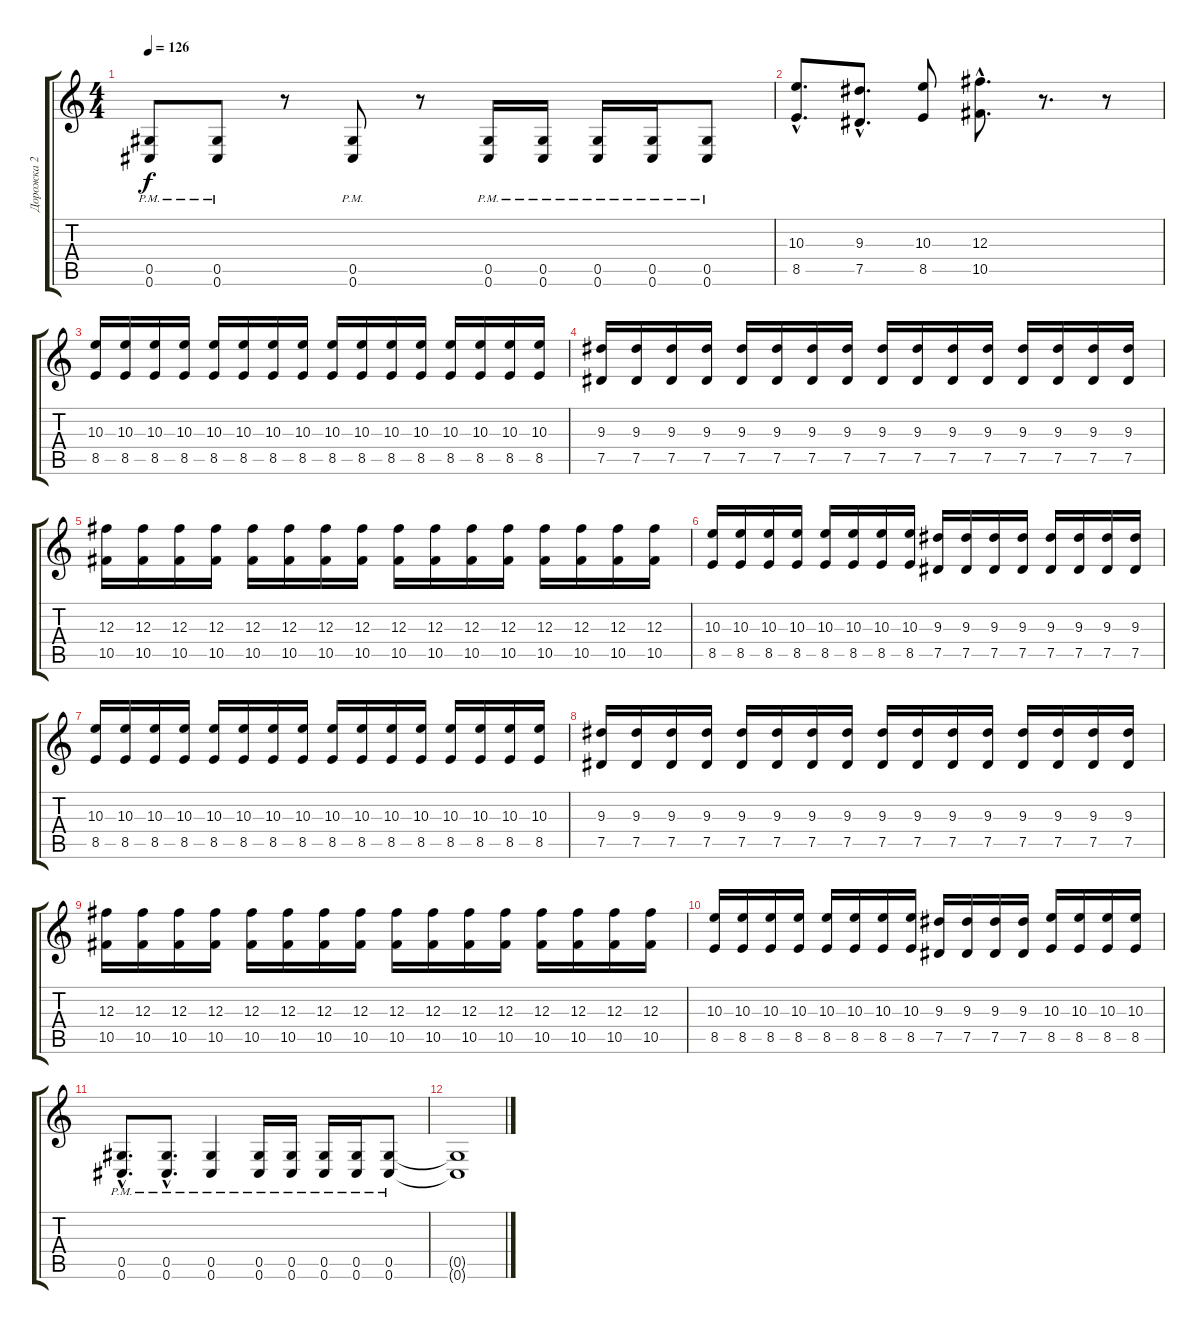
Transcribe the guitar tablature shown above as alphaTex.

\track ("Дорожка 2" "Дорожка 2") {instrument distortionguitar}
\staff {score tabs}
\tuning (Eb4 Bb3 Gb3 Db3 Ab2 Db2) {hide}
\ts (4 4)
\tempo 126
\clef g2
\ks c
(0.5{pm} 0.6).8{dy f} (0.5{pm} 0.6).8 r.8 (0.5{pm} 0.6).8 r.8 (0.5{pm} 0.6{pm}).16 (0.5{pm} 0.6{pm}).16 (0.5{pm} 0.6{pm}).16 (0.5{pm} 0.6{pm}).16 (0.5{pm} 0.6).8 |
(10.3{hac} 8.5{hac}).8{d} (9.3{hac} 7.5{hac}).8{d} (10.3 8.5).8 (12.3{hac} 10.5{hac}).8{d} r.8{d} r.8 |
(10.3 8.5).16 (10.3 8.5).16 (10.3 8.5).16 (10.3 8.5).16 (10.3 8.5).16 (10.3 8.5).16 (10.3 8.5).16 (10.3 8.5).16 (10.3 8.5).16 (10.3 8.5).16 (10.3 8.5).16 (10.3 8.5).16 (10.3 8.5).16 (10.3 8.5).16 (10.3 8.5).16 (10.3 8.5).16 |
(9.3 7.5).16 (9.3 7.5).16 (9.3 7.5).16 (9.3 7.5).16 (9.3 7.5).16 (9.3 7.5).16 (9.3 7.5).16 (9.3 7.5).16 (9.3 7.5).16 (9.3 7.5).16 (9.3 7.5).16 (9.3 7.5).16 (9.3 7.5).16 (9.3 7.5).16 (9.3 7.5).16 (9.3 7.5).16 |
(12.3 10.5).16 (12.3 10.5).16 (12.3 10.5).16 (12.3 10.5).16 (12.3 10.5).16 (12.3 10.5).16 (12.3 10.5).16 (12.3 10.5).16 (12.3 10.5).16 (12.3 10.5).16 (12.3 10.5).16 (12.3 10.5).16 (12.3 10.5).16 (12.3 10.5).16 (12.3 10.5).16 (12.3 10.5).16 |
(10.3 8.5).16 (10.3 8.5).16 (10.3 8.5).16 (10.3 8.5).16 (10.3 8.5).16 (10.3 8.5).16 (10.3 8.5).16 (10.3 8.5).16 (9.3 7.5).16 (9.3 7.5).16 (9.3 7.5).16 (9.3 7.5).16 (9.3 7.5).16 (9.3 7.5).16 (9.3 7.5).16 (9.3 7.5).16 |
(10.3 8.5).16 (10.3 8.5).16 (10.3 8.5).16 (10.3 8.5).16 (10.3 8.5).16 (10.3 8.5).16 (10.3 8.5).16 (10.3 8.5).16 (10.3 8.5).16 (10.3 8.5).16 (10.3 8.5).16 (10.3 8.5).16 (10.3 8.5).16 (10.3 8.5).16 (10.3 8.5).16 (10.3 8.5).16 |
(9.3 7.5).16 (9.3 7.5).16 (9.3 7.5).16 (9.3 7.5).16 (9.3 7.5).16 (9.3 7.5).16 (9.3 7.5).16 (9.3 7.5).16 (9.3 7.5).16 (9.3 7.5).16 (9.3 7.5).16 (9.3 7.5).16 (9.3 7.5).16 (9.3 7.5).16 (9.3 7.5).16 (9.3 7.5).16 |
(12.3 10.5).16 (12.3 10.5).16 (12.3 10.5).16 (12.3 10.5).16 (12.3 10.5).16 (12.3 10.5).16 (12.3 10.5).16 (12.3 10.5).16 (12.3 10.5).16 (12.3 10.5).16 (12.3 10.5).16 (12.3 10.5).16 (12.3 10.5).16 (12.3 10.5).16 (12.3 10.5).16 (12.3 10.5).16 |
(10.3 8.5).16 (10.3 8.5).16 (10.3 8.5).16 (10.3 8.5).16 (10.3 8.5).16 (10.3 8.5).16 (10.3 8.5).16 (10.3 8.5).16 (9.3 7.5).16 (9.3 7.5).16 (9.3 7.5).16 (9.3 7.5).16 (10.3 8.5).16 (10.3 8.5).16 (10.3 8.5).16 (10.3 8.5).16 |
(0.5{hac pm} 0.6{hac}).8{d} (0.5{hac pm} 0.6{hac}).8{d} (0.5{pm} 0.6).4 (0.5{pm} 0.6{pm}).16 (0.5{pm} 0.6{pm}).16 (0.5{pm} 0.6{pm}).16 (0.5{pm} 0.6{pm}).16 (0.5{pm} 0.6).8 |
(0.5{t} 0.6{t}).1{volume 0}
